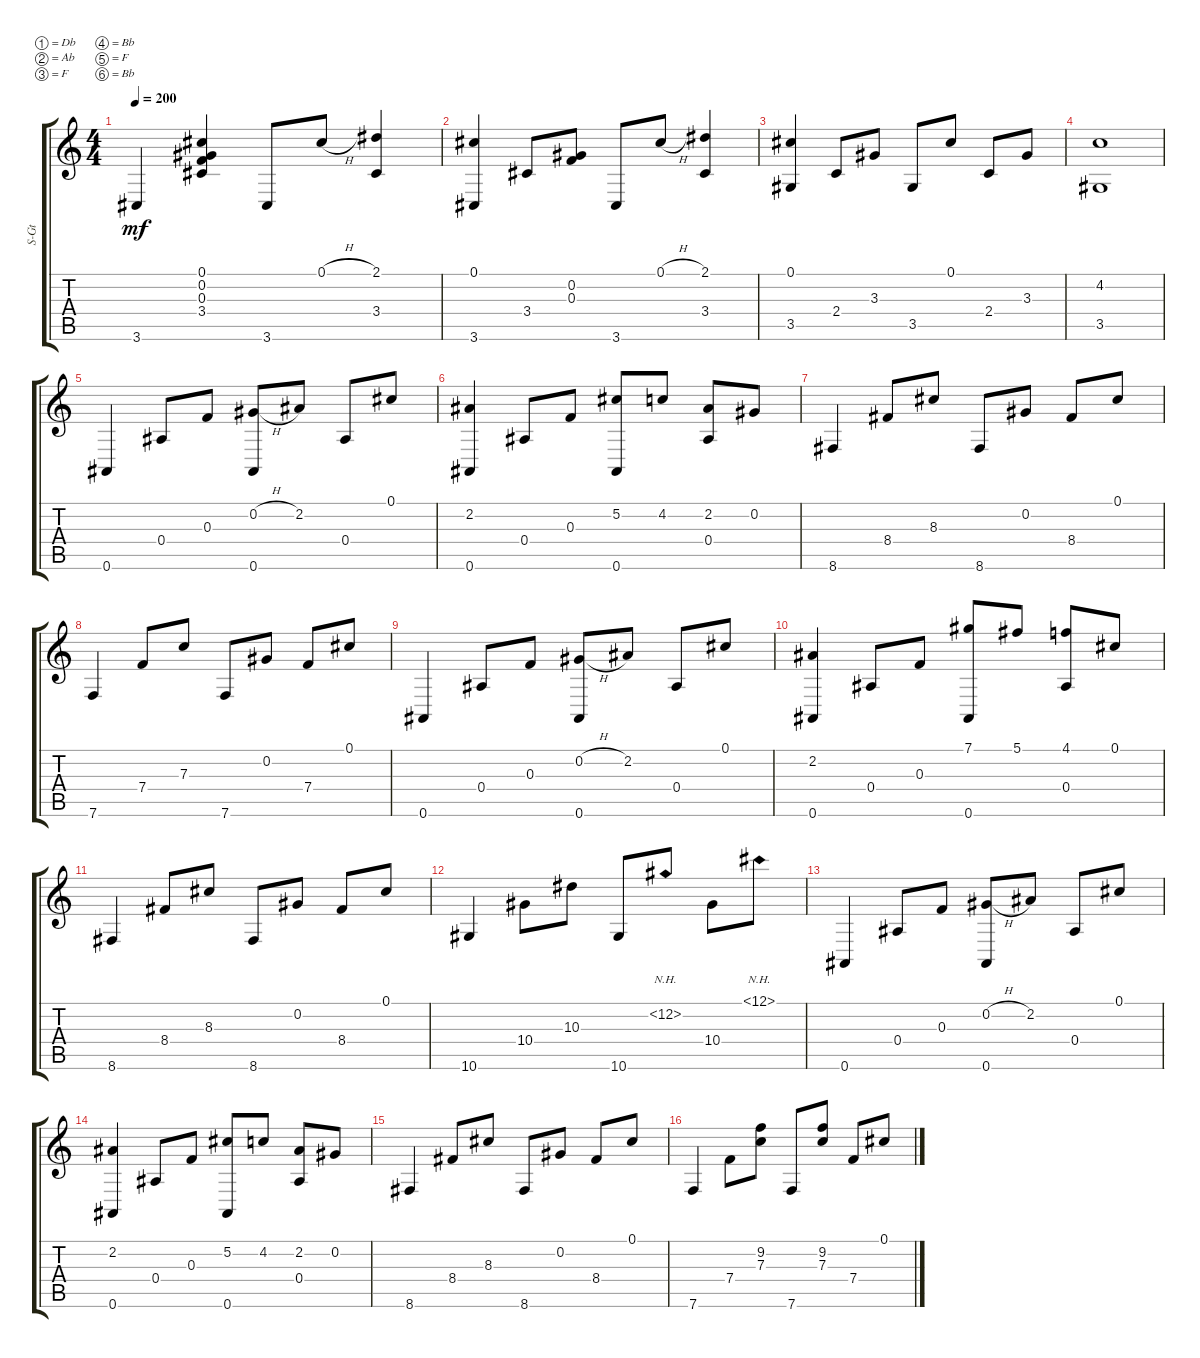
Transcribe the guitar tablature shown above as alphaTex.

\defaultSystemsLayout 4
\bracketExtendMode groupsimilarinstruments
\otherSystemsTrackNameOrientation horizontal
\track ("Steel Guitar" "S-Gt") {instrument acousticguitarsteel}
\staff {score tabs}
\tuning (Db4 Ab3 F3 Bb2 F2 Bb1)
\ts (4 4)
\tempo 200
\clef g2
\ks c
3.6{acc #}.4{dy mf beam Up} (0.1{acc #} 0.2{acc #} 0.3 3.4{acc #}).4{beam Up} 3.6{acc #}.8{beam Up} 0.1{h acc #}.8{beam Up} (2.1{acc #} 3.4{acc #}).4{beam Up} |
(0.1{acc #} 3.6{acc #}).4{beam Up} 3.4{acc #}.8{beam Up} (0.3 0.2{acc #}).8{beam Up} 3.6{acc #}.8{beam Up} 0.1{h acc #}.8{beam Up} (2.1{acc #} 3.4{acc #}).4{beam Up} |
(0.1{acc #} 3.5{acc #}).4{beam Up} 2.4.8{beam Up} 3.3{acc #}.8{beam Up} 3.5{acc #}.8{beam Up} 0.1{acc #}.8{beam Up} 2.4.8{beam Up} 3.3{acc #}.8{beam Up} |
\scale
0.845648 (4.2 3.5{acc #}).1{beam Up} |
\scale
1.04422 0.6{acc #}.4{beam Up} 0.4{acc #}.8{beam Up} 0.3.8{beam Up} (0.2{h acc #} 0.6{acc #}).8{beam Up} 2.2{acc #}.8{beam Up} 0.4{acc #}.8{beam Up} 0.1{acc #}.8{beam Up} |
\scale
1.11014 (2.2{acc #} 0.6{acc #}).4{beam Up} 0.4{acc #}.8{beam Up} 0.3.8{beam Up} (5.2{acc #} 0.6{acc #}).8{beam Up} 4.2.8{beam Up} (2.2{acc #} 0.4{acc #}).8{beam Up} 0.2{acc #}.8{beam Up} |
8.6{acc #}.4{beam Up} 8.4{acc #}.8{beam Up} 8.3{acc #}.8{beam Up} 8.6{acc #}.8{beam Up} 0.2{acc #}.8{beam Up} 8.4{acc #}.8{beam Up} 0.1{acc #}.8{beam Up} |
7.6.4{beam Up} 7.4.8{beam Up} 7.3.8{beam Up} 7.6.8{beam Up} 0.2{acc #}.8{beam Up} 7.4.8{beam Up} 0.1{acc #}.8{beam Up} |
0.6{acc #}.4{beam Up} 0.4{acc #}.8{beam Up} 0.3.8{beam Up} (0.2{h acc #} 0.6{acc #}).8{beam Up} 2.2{acc #}.8{beam Up} 0.4{acc #}.8{beam Up} 0.1{acc #}.8{beam Up} |
(2.2{acc #} 0.6{acc #}).4{beam Up} 0.4{acc #}.8{beam Up} 0.3.8{beam Up} (7.1{acc #} 0.6{acc #}).8{beam Up} 5.1{acc #}.8{beam Up} (4.1 0.4{acc #}).8{beam Up} 0.1{acc #}.8{beam Up} |
8.6{acc #}.4{beam Up} 8.4{acc #}.8{beam Up} 8.3{acc #}.8{beam Up} 8.6{acc #}.8{beam Up} 0.2{acc #}.8{beam Up} 8.4{acc #}.8{beam Up} 0.1{acc #}.8{beam Up} |
10.6{acc #}.4{beam Up} 10.4{acc #}.8{beam Down} 10.3{acc #}.8{beam Down} 10.6{acc #}.8{beam Up} 12.2{nh acc #}.8{beam Up} 10.4{acc #}.8{beam Down} 12.1{nh acc #}.8{beam Down} |
0.6{acc #}.4{beam Up} 0.4{acc #}.8{beam Up} 0.3.8{beam Up} (0.2{h acc #} 0.6{acc #}).8{beam Up} 2.2{acc #}.8{beam Up} 0.4{acc #}.8{beam Up} 0.1{acc #}.8{beam Up} |
(2.2{acc #} 0.6{acc #}).4{beam Up} 0.4{acc #}.8{beam Up} 0.3.8{beam Up} (5.2{acc #} 0.6{acc #}).8{beam Up} 4.2.8{beam Up} (2.2{acc #} 0.4{acc #}).8{beam Up} 0.2{acc #}.8{beam Up} |
8.6{acc #}.4{beam Up} 8.4{acc #}.8{beam Up} 8.3{acc #}.8{beam Up} 8.6{acc #}.8{beam Up} 0.2{acc #}.8{beam Up} 8.4{acc #}.8{beam Up} 0.1{acc #}.8{beam Up} |
7.6.4{beam Up} 7.4.8{beam Down} (7.3 9.2).8{beam Down} 7.6.8{beam Up} (9.2 7.3).8{beam Up} 7.4.8{beam Up} 0.1{acc #}.8{beam Up}
